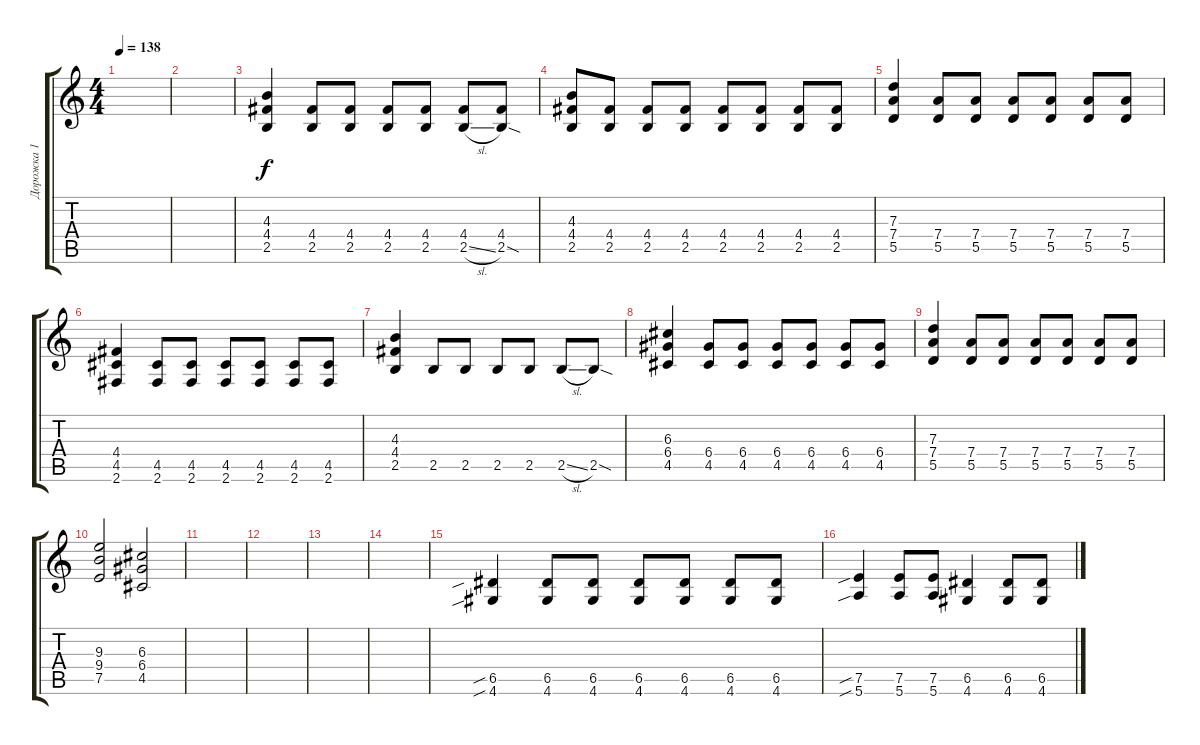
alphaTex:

\track ("Дорожка 1" "Дорожка 1") {instrument overdrivenguitar}
\staff {score tabs}
\tuning (E4 B3 G3 D3 A2 E2) {hide}
\ts (4 4)
\tempo 138
\clef g2
\ks c
|
|
(4.3 4.4 2.5).4 (4.4 2.5).8 (4.4 2.5).8 (4.4 2.5).8 (4.4 2.5).8 (4.4 2.5{sl}).8 (4.4 2.5{sod}).8 |
(4.3 4.4 2.5).8 (4.4 2.5).8 (4.4 2.5).8 (4.4 2.5).8 (4.4 2.5).8 (4.4 2.5).8 (4.4 2.5).8 (4.4 2.5).8 |
(7.3 7.4 5.5).4 (7.4 5.5).8 (7.4 5.5).8 (7.4 5.5).8 (7.4 5.5).8 (7.4 5.5).8 (7.4 5.5).8 |
(4.4 4.5 2.6).4 (4.5 2.6).8 (4.5 2.6).8 (4.5 2.6).8 (4.5 2.6).8 (4.5 2.6).8 (4.5 2.6).8 |
(4.3 4.4 2.5).4 2.5.8 2.5.8 2.5.8 2.5.8 2.5{sl}.8 2.5{sod}.8 |
(6.3 6.4 4.5).4 (6.4 4.5).8 (6.4 4.5).8 (6.4 4.5).8 (6.4 4.5).8 (6.4 4.5).8 (6.4 4.5).8 |
(7.3 7.4 5.5).4 (7.4 5.5).8 (7.4 5.5).8 (7.4 5.5).8 (7.4 5.5).8 (7.4 5.5).8 (7.4 5.5).8 |
(9.3 9.4 7.5).2 (6.3 6.4 4.5).2 |
|
|
|
|
(6.5{sib} 4.6{sib}).4 (6.5 4.6).8 (6.5 4.6).8 (6.5 4.6).8 (6.5 4.6).8 (6.5 4.6).8 (6.5 4.6).8 |
(7.5{sib} 5.6{sib}).4 (7.5 5.6).8 (7.5 5.6).8 (6.5 4.6).4 (6.5 4.6).8 (6.5 4.6).8
